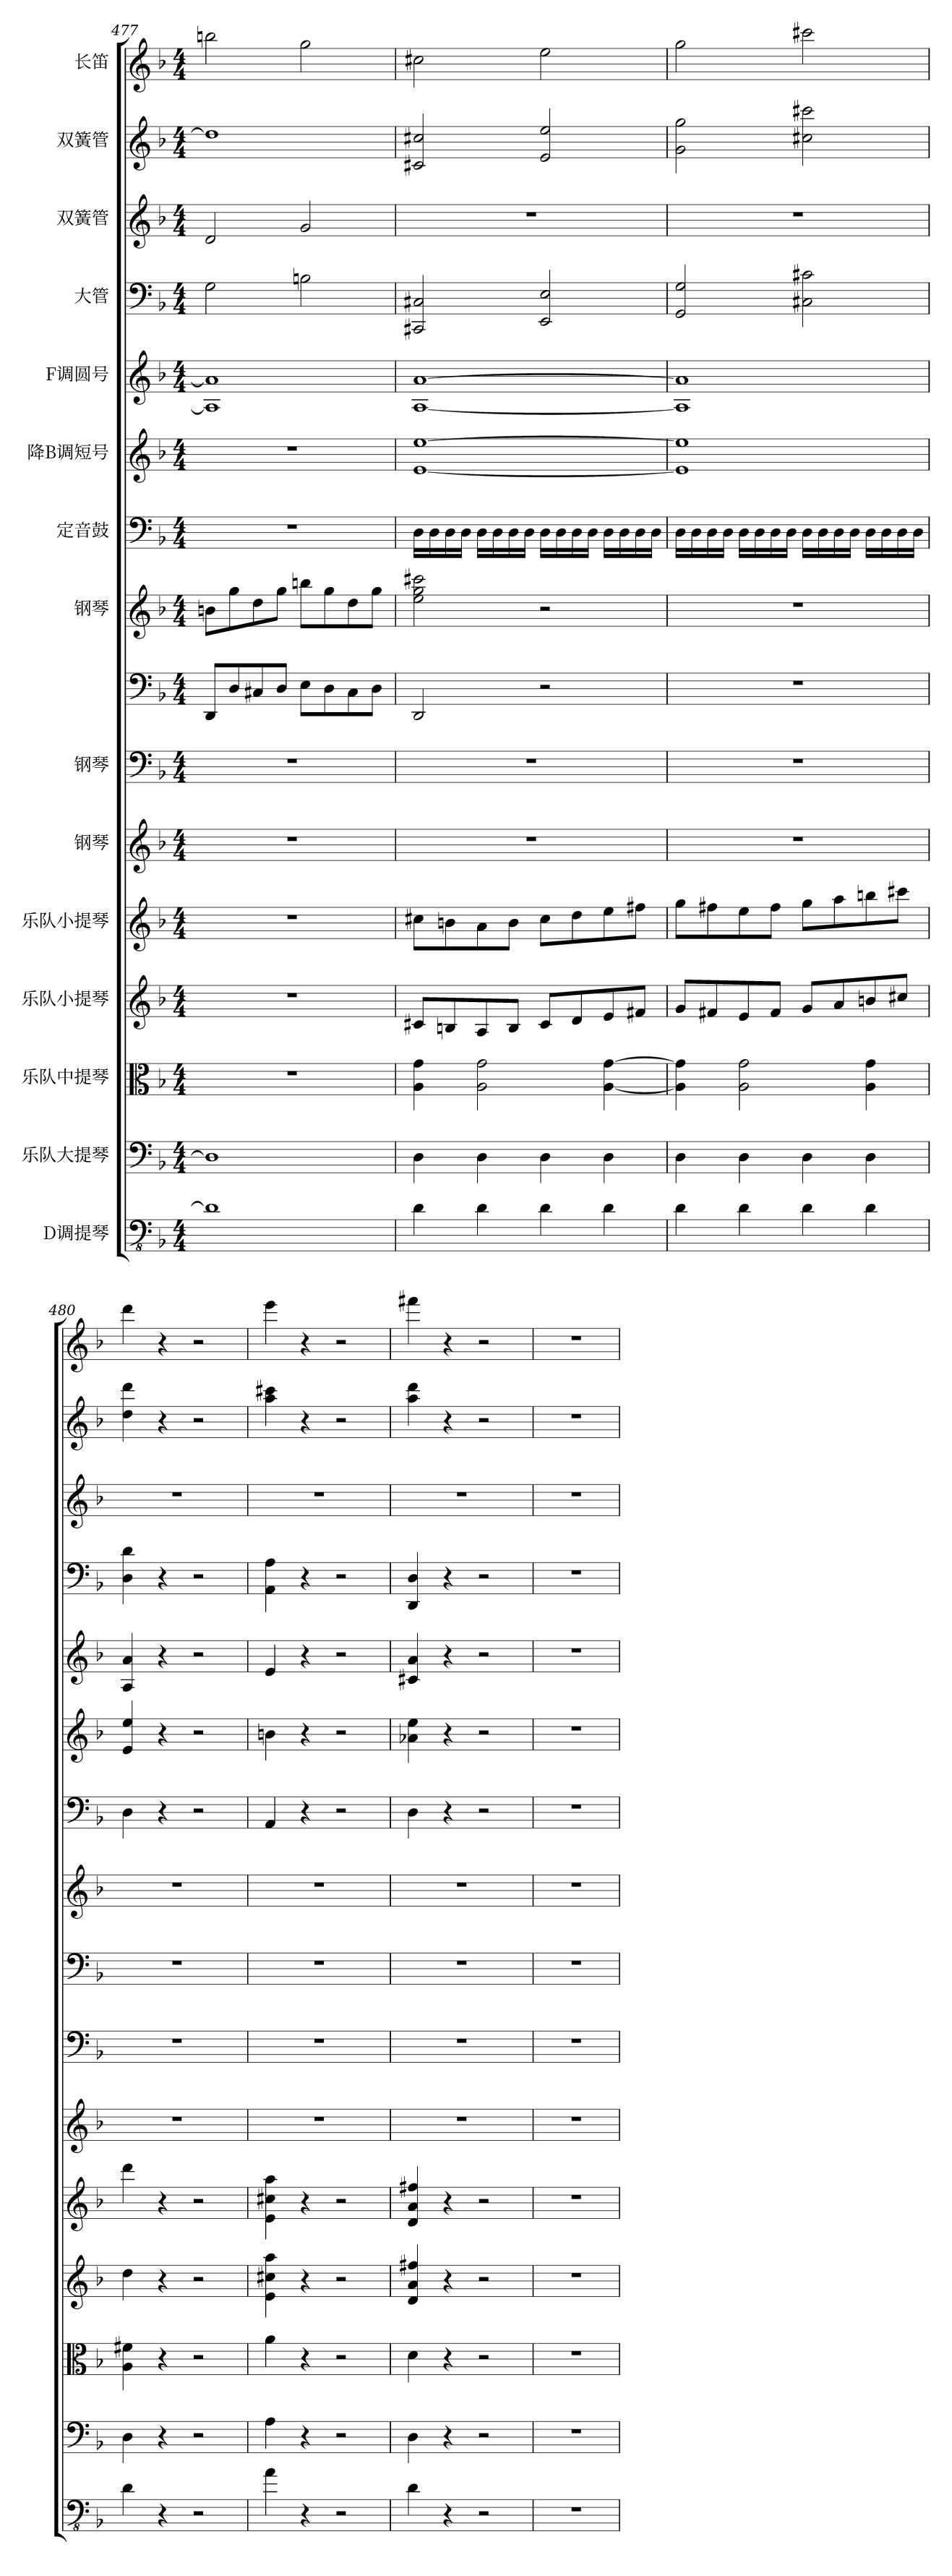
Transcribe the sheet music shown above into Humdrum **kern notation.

**kern	**kern	**kern	**kern	**kern	**kern	**kern	**kern	**kern	**kern	**kern	**kern	**kern	**kern	**kern	**kern
*part15	*part14	*part13	*part12	*part11	*part10	*part9	*part9	*part8	*part7	*part6	*part5	*part4	*part3	*part2	*part1
*staff16	*staff15	*staff14	*staff13	*staff12	*staff11	*staff10	*staff9	*staff8	*staff7	*staff6	*staff5	*staff4	*staff3	*staff2	*staff1
*I"D调提琴	*I"乐队大提琴	*I"乐队中提琴	*I"乐队小提琴	*I"乐队小提琴	*I"钢琴	*I"钢琴	*	*I"钢琴	*I"定音鼓	*I"降B调短号	*I"F调圆号	*I"大管	*I"双簧管	*I"双簧管	*I"长笛
*clefFv4	*clefF4	*clefC3	*clefG2	*clefG2	*clefG2	*clefF4	*clefF4	*clefG2	*clefF4	*clefG2	*clefG2	*clefF4	*clefG2	*clefG2	*clefG2
*ITrd7c12	*	*	*	*	*	*	*	*	*	*ITrd1c2	*ITrd4c7	*	*	*	*
*k[b-]	*k[b-]	*k[b-]	*k[b-]	*k[b-]	*k[b-]	*k[b-]	*k[b-]	*k[b-]	*k[b-]	*k[b-e-a-]	*k[b-e-]	*k[b-]	*k[b-]	*k[b-]	*k[b-]
*M4/4	*M4/4	*M4/4	*M4/4	*M4/4	*M4/4	*M4/4	*M4/4	*M4/4	*M4/4	*M4/4	*M4/4	*M4/4	*M4/4	*M4/4	*M4/4
=477	=477	=477	=477	=477	=477	=477	=477	=477	=477	=477	=477	=477	=477	=477	=477
1DD]	1D]	1r	1r	1r	1r	1r	8DD/L	8bn\L	1r	1r	1D] 1d]	2G\	2d/	1dd]	2bbn\
.	.	.	.	.	.	.	8D/	8gg\	.	.	.	.	.	.	.
.	.	.	.	.	.	.	8C#X/	8dd\	.	.	.	.	.	.	.
.	.	.	.	.	.	.	8D/J	8gg\J	.	.	.	.	.	.	.
.	.	.	.	.	.	.	8E\L	8bbn\L	.	.	.	2Bn\	2g/	.	2gg\
.	.	.	.	.	.	.	8D\	8gg\	.	.	.	.	.	.	.
.	.	.	.	.	.	.	8C#\	8dd\	.	.	.	.	.	.	.
.	.	.	.	.	.	.	8D\J	8gg\J	.	.	.	.	.	.	.
=478	=478	=478	=478	=478	=478	=478	=478	=478	=478	=478	=478	=478	=478	=478	=478
4DD\	4D\	4A\ 4g\	8c#X/L	8cc#X\L	1r	1r	2DD/	2ee\ 2gg\ 2ccc#X\	16D\LL	[1d [1dd	[1D [1d	2CC#X/ 2C#X/	1r	2c#X/ 2cc#X/	2cc#X\
.	.	.	.	.	.	.	.	.	16D\	.	.	.	.	.	.
.	.	.	8Bn/	8bn\	.	.	.	.	16D\	.	.	.	.	.	.
.	.	.	.	.	.	.	.	.	16D\JJ	.	.	.	.	.	.
4DD\	4D\	2A\ 2g\	8A/	8a\	.	.	.	.	16D\LL	.	.	.	.	.	.
.	.	.	.	.	.	.	.	.	16D\	.	.	.	.	.	.
.	.	.	8B/J	8b\J	.	.	.	.	16D\	.	.	.	.	.	.
.	.	.	.	.	.	.	.	.	16D\JJ	.	.	.	.	.	.
4DD\	4D\	.	8c#/L	8cc#\L	.	.	2r	2r	16D\LL	.	.	2EE/ 2E/	.	2e/ 2ee/	2ee\
.	.	.	.	.	.	.	.	.	16D\	.	.	.	.	.	.
.	.	.	8d/	8dd\	.	.	.	.	16D\	.	.	.	.	.	.
.	.	.	.	.	.	.	.	.	16D\JJ	.	.	.	.	.	.
4DD\	4D\	[4A\ [4g\	8e/	8ee\	.	.	.	.	16D\LL	.	.	.	.	.	.
.	.	.	.	.	.	.	.	.	16D\	.	.	.	.	.	.
.	.	.	8f#X/J	8ff#X\J	.	.	.	.	16D\	.	.	.	.	.	.
.	.	.	.	.	.	.	.	.	16D\JJ	.	.	.	.	.	.
!!LO:PB:g=z
=479	=479	=479	=479	=479	=479	=479	=479	=479	=479	=479	=479	=479	=479	=479	=479
4DD\	4D\	4A\] 4g\]	8g/L	8gg\L	1r	1r	1r	1r	16D\LL	1d] 1dd]	1D] 1d]	2GG/ 2G/	1r	2g\ 2gg\	2gg\
.	.	.	.	.	.	.	.	.	16D\	.	.	.	.	.	.
.	.	.	8f#X/	8ff#X\	.	.	.	.	16D\	.	.	.	.	.	.
.	.	.	.	.	.	.	.	.	16D\JJ	.	.	.	.	.	.
4DD\	4D\	2A\ 2g\	8e/	8ee\	.	.	.	.	16D\LL	.	.	.	.	.	.
.	.	.	.	.	.	.	.	.	16D\	.	.	.	.	.	.
.	.	.	8f#/J	8ff#\J	.	.	.	.	16D\	.	.	.	.	.	.
.	.	.	.	.	.	.	.	.	16D\JJ	.	.	.	.	.	.
4DD\	4D\	.	8g/L	8gg\L	.	.	.	.	16D\LL	.	.	2C#X\ 2c#X\	.	2cc#X\ 2ccc#X\	2ccc#X\
.	.	.	.	.	.	.	.	.	16D\	.	.	.	.	.	.
.	.	.	8a/	8aa\	.	.	.	.	16D\	.	.	.	.	.	.
.	.	.	.	.	.	.	.	.	16D\JJ	.	.	.	.	.	.
4DD\	4D\	4A\ 4g\	8bn/	8bbn\	.	.	.	.	16D\LL	.	.	.	.	.	.
.	.	.	.	.	.	.	.	.	16D\	.	.	.	.	.	.
.	.	.	8cc#X/J	8ccc#X\J	.	.	.	.	16D\	.	.	.	.	.	.
.	.	.	.	.	.	.	.	.	16D\JJ	.	.	.	.	.	.
=480	=480	=480	=480	=480	=480	=480	=480	=480	=480	=480	=480	=480	=480	=480	=480
*	*	*	*	*	*	*	*	*	*	*	*	*	*	*	*MM240
4DD\	4D\	4A\ 4f#X\	4dd\	4ddd\	1r	1r	1r	1r	4D\	4d/ 4dd/	4D/ 4d/	4D\ 4d\	1r	4dd\ 4ddd\	4ddd\
4r	4r	4r	4r	4r	.	.	.	.	4r	4r	4r	4r	.	4r	4r
2r	2r	2r	2r	2r	.	.	.	.	2r	2r	2r	2r	.	2r	2r
=481	=481	=481	=481	=481	=481	=481	=481	=481	=481	=481	=481	=481	=481	=481	=481
*	*	*	*	*	*	*	*	*	*	*	*	*	*	*	*MM220
4AA\	4A\	4a\	4e\ 4cc#X\ 4aa\	4e\ 4cc#X\ 4aa\	1r	1r	1r	1r	4AA/	4an\	4A/	4AA\ 4A\	1r	4aa\ 4ccc#X\	4eee\
4r	4r	4r	4r	4r	.	.	.	.	4r	4r	4r	4r	.	4r	4r
2r	2r	2r	2r	2r	.	.	.	.	2r	2r	2r	2r	.	2r	2r
=482	=482	=482	=482	=482	=482	=482	=482	=482	=482	=482	=482	=482	=482	=482	=482
4DD\	4D\	4d\	4d/ 4a/ 4ff#X/	4d/ 4a/ 4ff#X/	1r	1r	1r	1r	4D\	4g-X\ 4dd\	4F#X/ 4d/	4DD/ 4D/	1r	4aa\ 4ddd\	4fff#X\
4r	4r	4r	4r	4r	.	.	.	.	4r	4r	4r	4r	.	4r	4r
2r	2r	2r	2r	2r	.	.	.	.	2r	2r	2r	2r	.	2r	2r
=483	=483	=483	=483	=483	=483	=483	=483	=483	=483	=483	=483	=483	=483	=483	=483
1r	1r	1r	1r	1r	1r	1r	1r	1r	1r	1r	1r	1r	1r	1r	1r
=	=	=	=	=	=	=	=	=	=	=	=	=	=	=	=
*-	*-	*-	*-	*-	*-	*-	*-	*-	*-	*-	*-	*-	*-	*-	*-
